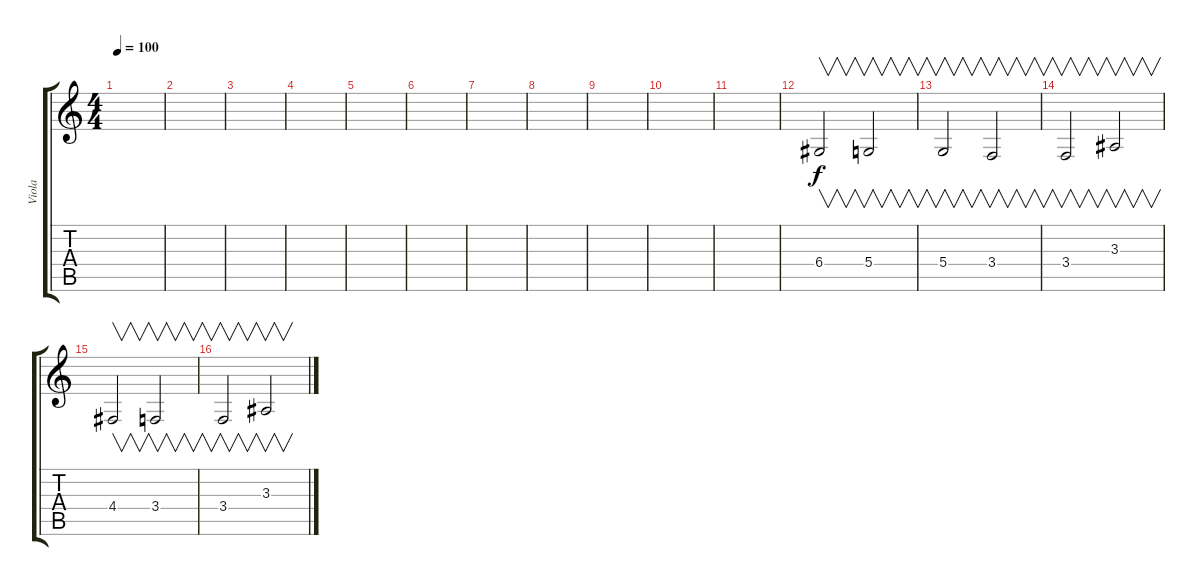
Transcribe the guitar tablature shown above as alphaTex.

\track ("Viola" "Viola") {instrument viola}
\staff {score tabs}
\tuning (E4 B3 G3 D3 A2 E2) {hide}
\ts (4 4)
\tempo 100
\clef g2
\ks c
|
|
|
|
|
|
|
|
|
|
|
6.4.2{v} 5.4.2{v} |
5.4.2{v} 3.4.2{v} |
3.4.2{v} 3.3.2{v} |
4.4.2{v} 3.4.2{v} |
3.4.2{v} 3.3.2{v}
